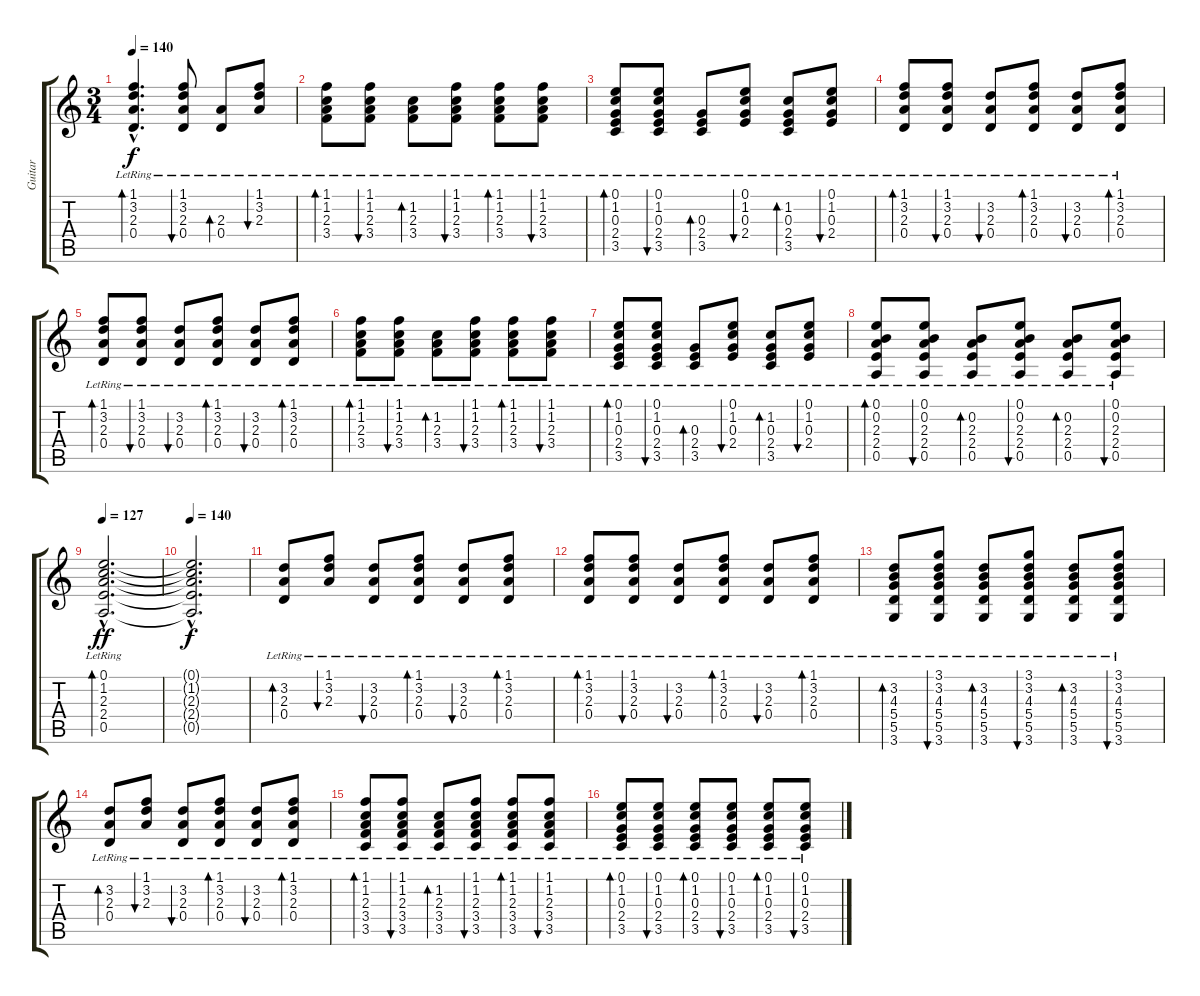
\track ("Guitar" "Guitar") {instrument acousticguitarsteel}
\staff {score tabs}
\tuning (E4 B3 G3 D3 A2 E2) {hide}
\ts (3 4)
\tempo 140
\clef g2
\ks c
(1.1{hac lr} 3.2{hac lr} 2.3{hac lr} 0.4{hac lr}).4{d bd 60 dy f} (1.1{lr} 3.2{lr} 2.3{lr} 0.4{lr}).8{bu 60} (2.3{lr} 0.4{lr}).8{bd 60} (1.1{lr} 3.2{lr} 2.3{lr}).8{bu 60} |
(1.1{lr} 1.2{lr} 2.3{lr} 3.4{lr}).8{bd 60} (1.1{lr} 1.2{lr} 2.3{lr} 3.4{lr}).8{bu 60} (1.2{lr} 2.3{lr} 3.4{lr}).8{bd 60} (1.1{lr} 1.2{lr} 2.3{lr} 3.4{lr}).8{bu 60} (1.1{lr} 1.2{lr} 2.3{lr} 3.4{lr}).8{bd 60} (1.1{lr} 1.2{lr} 2.3{lr} 3.4{lr}).8{bu 60} |
(0.1{lr} 1.2{lr} 0.3{lr} 2.4{lr} 3.5{lr}).8{bd 60} (0.1{lr} 1.2{lr} 0.3{lr} 2.4{lr} 3.5{lr}).8{bu 60} (0.3{lr} 2.4{lr} 3.5{lr}).8{bd 60} (0.1{lr} 1.2{lr} 0.3{lr} 2.4{lr}).8{bu 60} (1.2{lr} 0.3{lr} 2.4{lr} 3.5{lr}).8{bd 60} (0.1{lr} 1.2{lr} 0.3{lr} 2.4{lr}).8{bu 60} |
(1.1{lr} 3.2{lr} 2.3{lr} 0.4{lr}).8{bd 120} (1.1{lr} 3.2{lr} 2.3{lr} 0.4{lr}).8{bu 120} (3.2{lr} 2.3{lr} 0.4{lr}).8{bu 120} (1.1{lr} 3.2{lr} 2.3{lr} 0.4{lr}).8{bd 120} (3.2{lr} 2.3{lr} 0.4{lr}).8{bu 120} (1.1{lr} 3.2{lr} 2.3{lr} 0.4{lr}).8{bd 240} |
(1.1{lr} 3.2{lr} 2.3{lr} 0.4{lr}).8{bd 120} (1.1{lr} 3.2{lr} 2.3{lr} 0.4{lr}).8{bu 120} (3.2{lr} 2.3{lr} 0.4{lr}).8{bu 120} (1.1{lr} 3.2{lr} 2.3{lr} 0.4{lr}).8{bd 120} (3.2{lr} 2.3{lr} 0.4{lr}).8{bu 120} (1.1{lr} 3.2{lr} 2.3{lr} 0.4{lr}).8{bd 240} |
(1.1{lr} 1.2{lr} 2.3{lr} 3.4{lr}).8{bd 60} (1.1{lr} 1.2{lr} 2.3{lr} 3.4{lr}).8{bu 60} (1.2{lr} 2.3{lr} 3.4{lr}).8{bd 60} (1.1{lr} 1.2{lr} 2.3{lr} 3.4{lr}).8{bu 60} (1.1{lr} 1.2{lr} 2.3{lr} 3.4{lr}).8{bd 60} (1.1{lr} 1.2{lr} 2.3{lr} 3.4{lr}).8{bu 60} |
(0.1{lr} 1.2{lr} 0.3{lr} 2.4{lr} 3.5{lr}).8{bd 60} (0.1{lr} 1.2{lr} 0.3{lr} 2.4{lr} 3.5{lr}).8{bu 60} (0.3{lr} 2.4{lr} 3.5{lr}).8{bd 60} (0.1{lr} 1.2{lr} 0.3{lr} 2.4{lr}).8{bu 60} (1.2{lr} 0.3{lr} 2.4{lr} 3.5{lr}).8{bd 60} (0.1{lr} 1.2{lr} 0.3{lr} 2.4{lr}).8{bu 60} |
(0.1{lr} 0.2{lr} 2.3{lr} 2.4{lr} 0.5{lr}).8{bd 60} (0.1{lr} 0.2{lr} 2.3{lr} 2.4{lr} 0.5{lr}).8{bu 60} (0.2{lr} 2.3{lr} 2.4{lr} 0.5{lr}).8{bd 60} (0.1{lr} 0.2{lr} 2.3{lr} 2.4{lr} 0.5{lr}).8{bu 60} (0.2{lr} 2.3{lr} 2.4{lr} 0.5{lr}).8{bd 60} (0.1{lr} 0.2{lr} 2.3{lr} 2.4{lr} 0.5{lr}).8{bu 60} |
\tempo 127
(0.1{hac lr} 1.2{hac lr} 2.3{hac lr} 2.4{hac lr} 0.5{hac lr}).2{d bd 60 dy ff} |
\tempo 140
(0.1{hac t} 1.2{hac t} 2.3{hac t} 2.4{hac t} 0.5{hac t}).2{d dy f} |
(3.2{lr} 2.3{lr} 0.4{lr}).8{bd 120} (1.1{lr} 3.2{lr} 2.3{lr}).8{bu 120} (3.2{lr} 2.3{lr} 0.4{lr}).8{bu 120} (1.1{lr} 3.2{lr} 2.3{lr} 0.4{lr}).8{bd 120} (3.2{lr} 2.3{lr} 0.4{lr}).8{bu 120} (1.1{lr} 3.2{lr} 2.3{lr} 0.4{lr}).8{bd 240} |
(1.1{lr} 3.2{lr} 2.3{lr} 0.4{lr}).8{bd 120} (1.1{lr} 3.2{lr} 2.3{lr} 0.4{lr}).8{bu 120} (3.2{lr} 2.3{lr} 0.4{lr}).8{bu 120} (1.1{lr} 3.2{lr} 2.3{lr} 0.4{lr}).8{bd 120} (3.2{lr} 2.3{lr} 0.4{lr}).8{bu 120} (1.1{lr} 3.2{lr} 2.3{lr} 0.4{lr}).8{bd 240} |
(3.2{lr} 4.3{lr} 5.4{lr} 5.5{lr} 3.6{lr}).8{bd 60} (3.1{lr} 3.2{lr} 4.3{lr} 5.4{lr} 5.5{lr} 3.6{lr}).8{bu 60} (3.2{lr} 4.3{lr} 5.4{lr} 5.5{lr} 3.6{lr}).8{bd 60} (3.1{lr} 3.2{lr} 4.3{lr} 5.4{lr} 5.5{lr} 3.6{lr}).8{bu 60} (3.2{lr} 4.3{lr} 5.4{lr} 5.5{lr} 3.6{lr}).8{bd 60} (3.1{lr} 3.2{lr} 4.3{lr} 5.4{lr} 5.5{lr} 3.6{lr}).8{bu 60} |
(3.2{lr} 2.3{lr} 0.4{lr}).8{bd 120} (1.1{lr} 3.2{lr} 2.3{lr}).8{bu 120} (3.2{lr} 2.3{lr} 0.4{lr}).8{bu 120} (1.1{lr} 3.2{lr} 2.3{lr} 0.4{lr}).8{bd 120} (3.2{lr} 2.3{lr} 0.4{lr}).8{bu 120} (1.1{lr} 3.2{lr} 2.3{lr} 0.4{lr}).8{bd 240} |
(1.1{lr} 1.2{lr} 2.3{lr} 3.4{lr} 3.5{lr}).8{bd 60} (1.1{lr} 1.2{lr} 2.3{lr} 3.4{lr} 3.5{lr}).8{bu 60} (1.2{lr} 2.3{lr} 3.4{lr} 3.5{lr}).8{bd 60} (1.1{lr} 1.2{lr} 2.3{lr} 3.4{lr} 3.5{lr}).8{bu 60} (1.1{lr} 1.2{lr} 2.3{lr} 3.4{lr} 3.5{lr}).8{bd 60} (1.1{lr} 1.2{lr} 2.3{lr} 3.4{lr} 3.5{lr}).8{bu 60} |
(0.1{lr} 1.2{lr} 0.3{lr} 2.4{lr} 3.5{lr}).8{bd 60} (0.1{lr} 1.2{lr} 0.3{lr} 2.4{lr} 3.5{lr}).8{bu 60} (0.1{lr} 1.2{lr} 0.3{lr} 2.4{lr} 3.5{lr}).8{bd 60} (0.1{lr} 1.2{lr} 0.3{lr} 2.4{lr} 3.5{lr}).8{bu 60} (0.1{lr} 1.2{lr} 0.3{lr} 2.4{lr} 3.5{lr}).8{bd 60} (0.1{lr} 1.2{lr} 0.3{lr} 2.4{lr} 3.5{lr}).8{bu 60}
